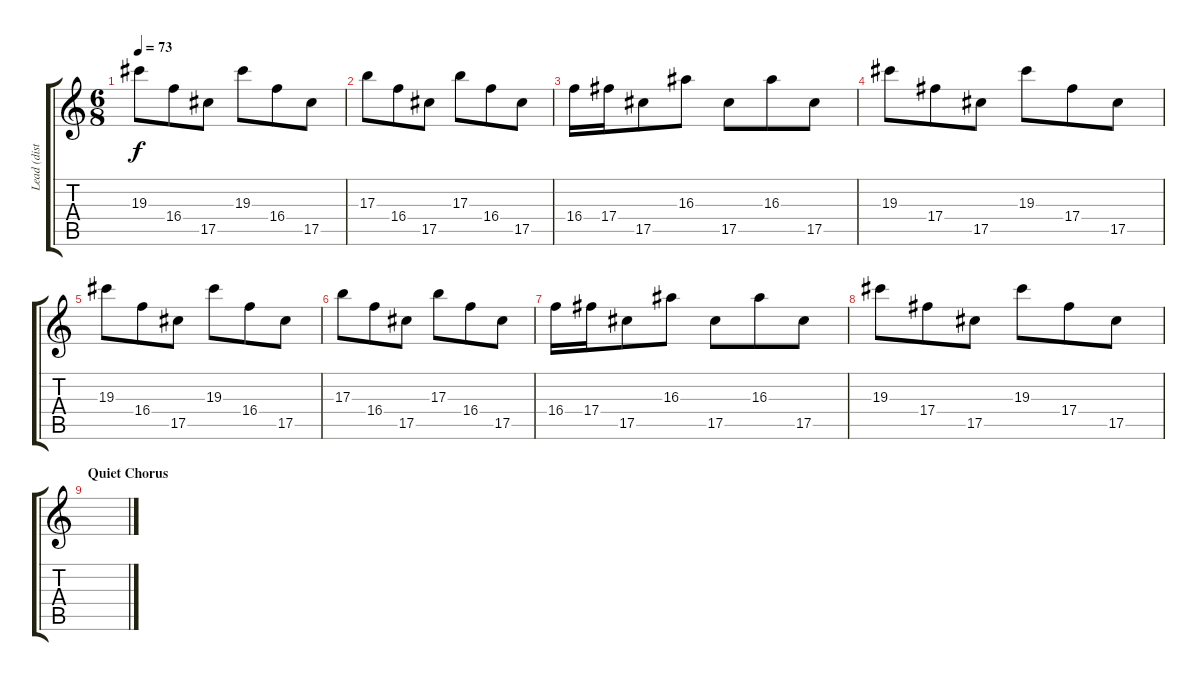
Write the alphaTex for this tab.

\track ("Lead (dist)" "Lead (dist") {instrument overdrivenguitar}
\staff {score tabs}
\tuning (Eb4 Bb3 Gb3 Db3 Ab2 Eb2) {hide}
\ts (6 8)
\tempo 73
\clef g2
\ks c
19.3.8{dy f} 16.4.8 17.5.8 19.3.8 16.4.8 17.5.8 |
17.3.8 16.4.8 17.5.8 17.3.8 16.4.8 17.5.8 |
16.4.16 17.4.16 17.5.8 16.3.8 17.5.8 16.3.8 17.5.8 |
19.3.8 17.4.8 17.5.8 19.3.8 17.4.8 17.5.8 |
19.3.8 16.4.8 17.5.8 19.3.8 16.4.8 17.5.8 |
17.3.8 16.4.8 17.5.8 17.3.8 16.4.8 17.5.8 |
16.4.16 17.4.16 17.5.8 16.3.8 17.5.8 16.3.8 17.5.8 |
19.3.8 17.4.8 17.5.8 19.3.8 17.4.8 17.5.8 |
\section ("" "Quiet Chorus")
